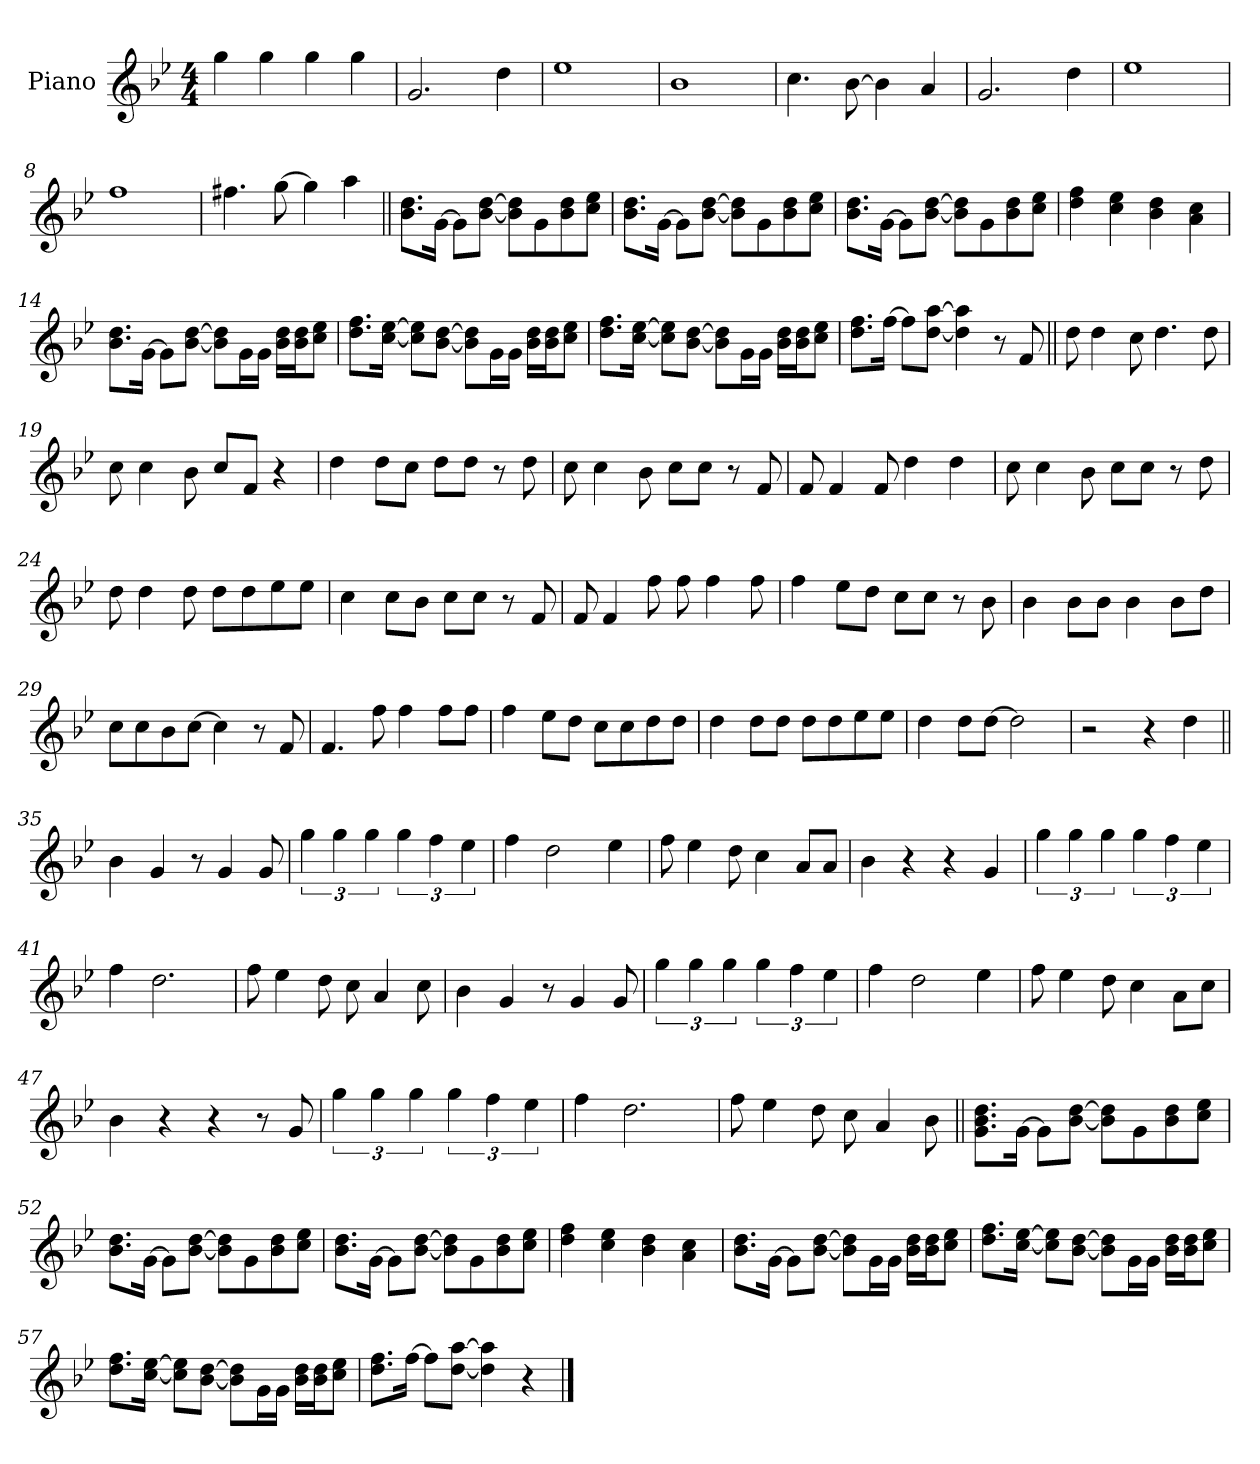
**kern
*part1
*staff1
*I"Piano
*I'Pno.
*clefG2
*k[b-e-]
*M4/4
*MM150
=1
4gg
4gg
4gg
4gg
=2
2.g!
4dd!
=3
1ee-!
=4
1b-!
=5
4.cc!
[8b-!
4b-!]
4a!
=6
2.g!
4dd!
=7
1ee-!
=8
1ff!
=9
4.ff#X!
[8gg!
4gg!]
4aa!
=10||
8.b- 8.ddL
[16gJk
8gL]
[8b- [8ddJ
8b-] 8dd]L
8g
8b- 8dd
8cc 8ee-J
=11
8.b- 8.ddL
[16gJk
8gL]
[8b- [8ddJ
8b-] 8dd]L
8g
8b- 8dd
8cc 8ee-J
=12
8.b- 8.ddL
[16gJk
8gL]
[8b- [8ddJ
8b-] 8dd]L
8g
8b- 8dd
8cc 8ee-J
=13
4dd 4ff
4cc 4ee-
4b- 4dd
4a 4cc
=14
8.b- 8.ddL
[16gJk
8gL]
[8b- [8ddJ
8b-] 8dd]L
16gL
16gJJ
16b- 16ddLL
16b- 16ddJ
8cc 8ee-J
=15
8.dd 8.ffL
[16cc [16ee-Jk
8cc] 8ee-]L
[8b- [8ddJ
8b-] 8dd]L
16gL
16gJJ
16b- 16ddLL
16b- 16ddJ
8cc 8ee-J
=16
8.dd 8.ffL
[16cc [16ee-Jk
8cc] 8ee-]L
[8b- [8ddJ
8b-] 8dd]L
16gL
16gJJ
16b- 16ddLL
16b- 16ddJ
8cc 8ee-J
=17
8.dd 8.ffL
[16ffJk
8ffL]
[8dd [8aaJ
4dd] 4aa]
8r
8f
=18||
8dd
4dd
8cc
4.dd
8dd
=19
8cc
4cc
8b-
8ccL
8fJ
4r
=20
4dd
8ddL
8ccJ
8ddL
8ddJ
8r
8dd
=21
8cc
4cc
8b-
8ccL
8ccJ
8r
8f
=22
8f
4f
8f
4dd
4dd
=23
8cc
4cc
8b-
8ccL
8ccJ
8r
8dd
=24
8dd
4dd
8dd
8ddL
8dd
8ee-
8ee-J
=25
4cc
8ccL
8b-J
8ccL
8ccJ
8r
8f
=26
8f
4f
8ff
8ff
4ff
8ff
=27
4ff
8ee-L
8ddJ
8ccL
8ccJ
8r
8b-
=28
4b-
8b-L
8b-J
4b-
8b-L
8ddJ
=29
8ccL
8cc
8b-
[8ccJ
4cc]
8r
8f
=30
4.f
8ff
4ff
8ffL
8ffJ
=31
4ff
8ee-L
8ddJ
8ccL
8cc
8dd
8ddJ
=32
4dd
8ddL
8ddJ
8ddL
8dd
8ee-
8ee-J
=33
4dd
8ddL
[8ddJ
2dd]
=34
2r
4r
4dd
=35||
4b-
4g
8r
4g
8g
=36
6gg
6gg
6gg
6gg
6ff
6ee-
=37
4ff
2dd
4ee-
=38
8ff
4ee-
8dd
4cc
8aL
8aJ
=39
4b-
4r
4r
4g
=40
6gg
6gg
6gg
6gg
6ff
6ee-
=41
4ff
2.dd
=42
8ff
4ee-
8dd
8cc
4a
8cc
=43
4b-
4g
8r
4g
8g
=44
6gg
6gg
6gg
6gg
6ff
6ee-
=45
4ff
2dd
4ee-
=46
8ff
4ee-
8dd
4cc
8aL
8ccJ
=47
4b-
4r
4r
8r
8g
=48
6gg
6gg
6gg
6gg
6ff
6ee-
=49
4ff
2.dd
=50
8ff
4ee-
8dd
8cc
4a
8b-
=51||
8.g 8.b- 8.ddL
[16gJk
8gL]
[8b- [8ddJ
8b-] 8dd]L
8g
8b- 8dd
8cc 8ee-J
=52
8.b- 8.ddL
[16gJk
8gL]
[8b- [8ddJ
8b-] 8dd]L
8g
8b- 8dd
8cc 8ee-J
=53
8.b- 8.ddL
[16gJk
8gL]
[8b- [8ddJ
8b-] 8dd]L
8g
8b- 8dd
8cc 8ee-J
=54
4dd 4ff
4cc 4ee-
4b- 4dd
4a 4cc
=55
8.b- 8.ddL
[16gJk
8gL]
[8b- [8ddJ
8b-] 8dd]L
16gL
16gJJ
16b- 16ddLL
16b- 16ddJ
8cc 8ee-J
=56
8.dd 8.ffL
[16cc [16ee-Jk
8cc] 8ee-]L
[8b- [8ddJ
8b-] 8dd]L
16gL
16gJJ
16b- 16ddLL
16b- 16ddJ
8cc 8ee-J
=57
8.dd 8.ffL
[16cc [16ee-Jk
8cc] 8ee-]L
[8b- [8ddJ
8b-] 8dd]L
16gL
16gJJ
16b- 16ddLL
16b- 16ddJ
8cc 8ee-J
=58
8.dd 8.ffL
[16ffJk
8ffL]
[8dd [8aaJ
4dd] 4aa]
4r
==
*-
